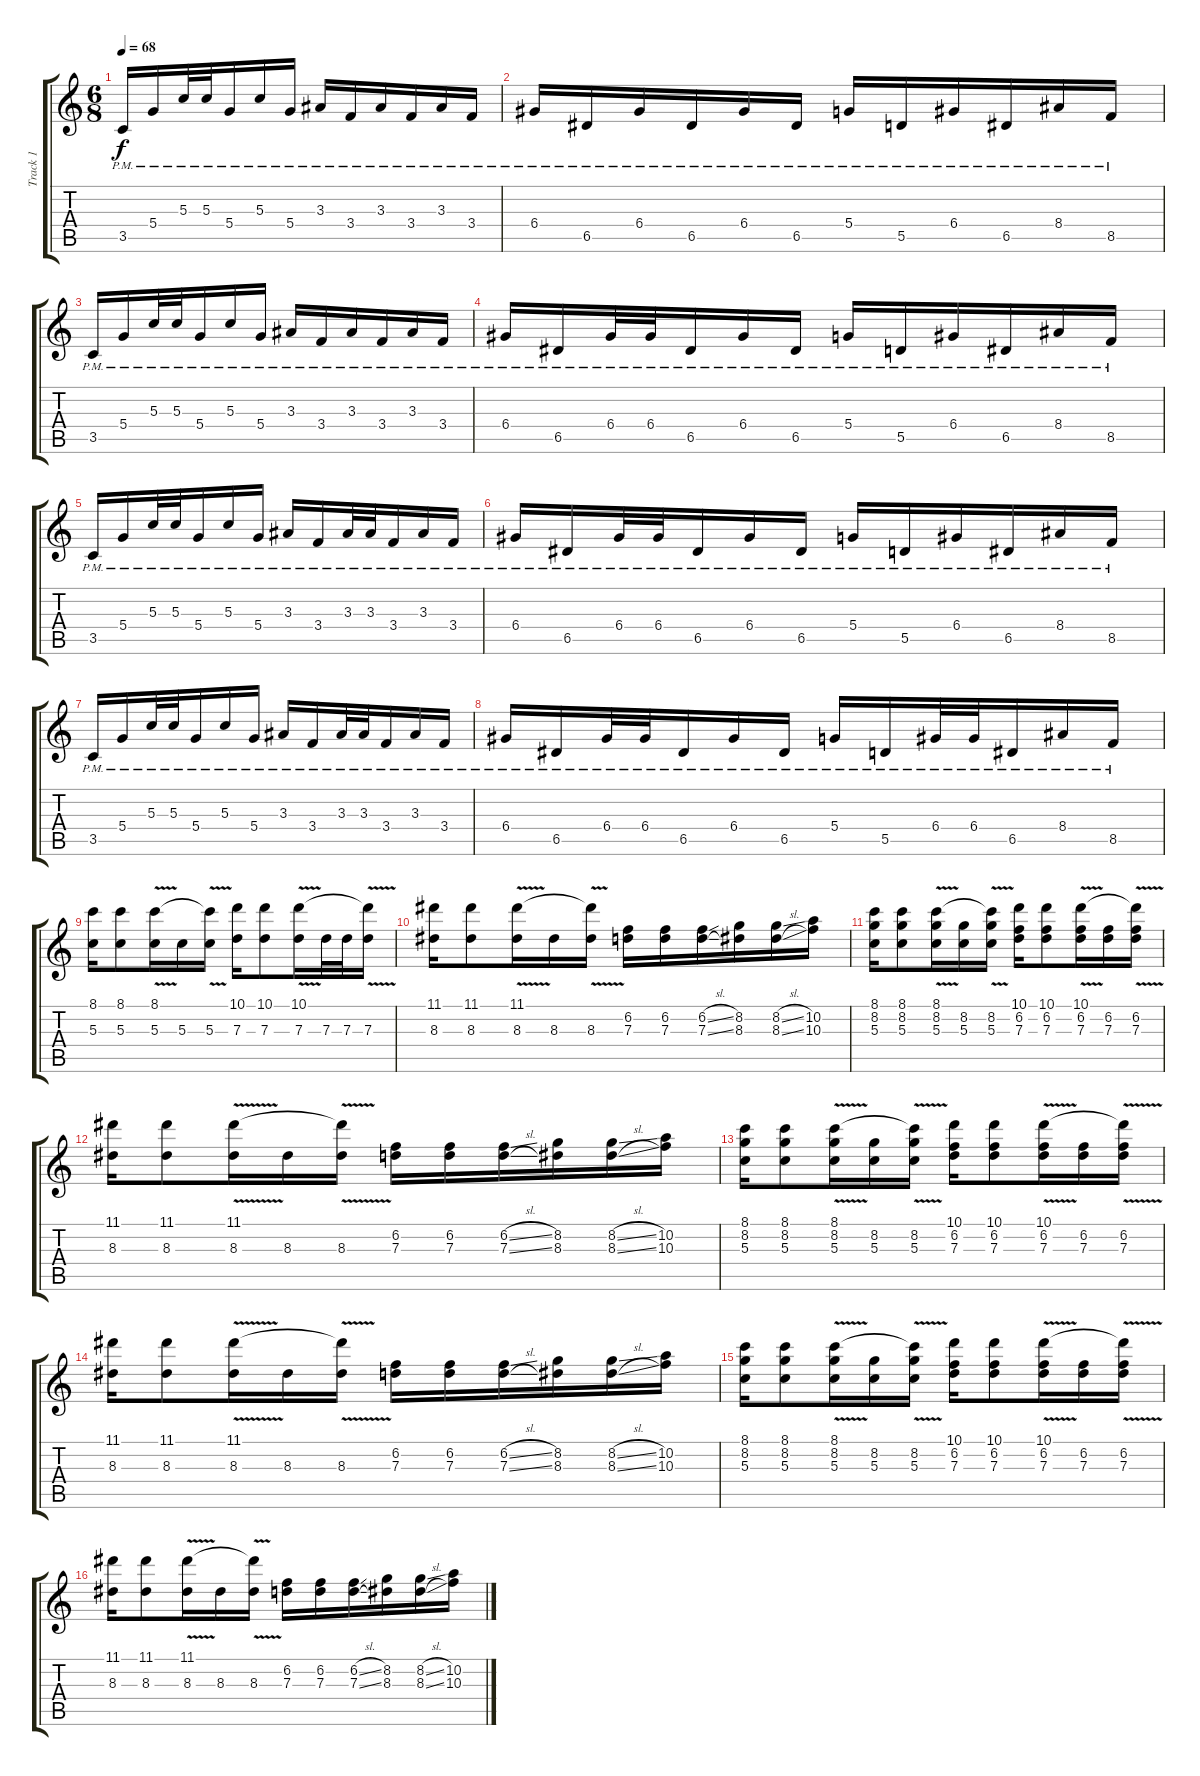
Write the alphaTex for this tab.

\track ("Track 1" "Track 1") {instrument electricguitarclean}
\staff {score tabs}
\tuning (E4 B3 G3 D3 A2 E2) {hide}
\ts (6 8)
\tempo 68
\clef g2
\ks c
3.5{pm}.16{dy f} 5.4{pm}.16 5.3{pm}.32 5.3{pm}.32 5.4{pm}.16 5.3{pm}.16 5.4{pm}.16 3.3{pm}.16 3.4{pm}.16 3.3{pm}.16 3.4{pm}.16 3.3{pm}.16 3.4{pm}.16 |
6.4{pm}.16 6.5{pm}.16 6.4{pm}.16 6.5{pm}.16 6.4{pm}.16 6.5{pm}.16 5.4{pm}.16 5.5{pm}.16 6.4{pm}.16 6.5{pm}.16 8.4{pm}.16 8.5{pm}.16 |
3.5{pm}.16 5.4{pm}.16 5.3{pm}.32 5.3{pm}.32 5.4{pm}.16 5.3{pm}.16 5.4{pm}.16 3.3{pm}.16 3.4{pm}.16 3.3{pm}.16 3.4{pm}.16 3.3{pm}.16 3.4{pm}.16 |
6.4{pm}.16 6.5{pm}.16 6.4{pm}.32 6.4{pm}.32 6.5{pm}.16 6.4{pm}.16 6.5{pm}.16 5.4{pm}.16 5.5{pm}.16 6.4{pm}.16 6.5{pm}.16 8.4{pm}.16 8.5{pm}.16 |
3.5{pm}.16 5.4{pm}.16 5.3{pm}.32 5.3{pm}.32 5.4{pm}.16 5.3{pm}.16 5.4{pm}.16 3.3{pm}.16 3.4{pm}.16 3.3{pm}.32 3.3{pm}.32 3.4{pm}.16 3.3{pm}.16 3.4{pm}.16 |
6.4{pm}.16 6.5{pm}.16 6.4{pm}.32 6.4{pm}.32 6.5{pm}.16 6.4{pm}.16 6.5{pm}.16 5.4{pm}.16 5.5{pm}.16 6.4{pm}.16 6.5{pm}.16 8.4{pm}.16 8.5{pm}.16 |
3.5{pm}.16 5.4{pm}.16 5.3{pm}.32 5.3{pm}.32 5.4{pm}.16 5.3{pm}.16 5.4{pm}.16 3.3{pm}.16 3.4{pm}.16 3.3{pm}.32 3.3{pm}.32 3.4{pm}.16 3.3{pm}.16 3.4{pm}.16 |
6.4{pm}.16 6.5{pm}.16 6.4{pm}.32 6.4{pm}.32 6.5{pm}.16 6.4{pm}.16 6.5{pm}.16 5.4{pm}.16 5.5{pm}.16 6.4{pm}.32 6.4{pm}.32 6.5{pm}.16 8.4{pm}.16 8.5{pm}.16 |
(8.1 5.3).16 (8.1 5.3).8 (8.1{v} 5.3).16 5.3.16 (8.1{t} 5.3).16 (10.1 7.3).16 (10.1 7.3).8 (10.1{v} 7.3).16 7.3.32 7.3.32 (10.1{t} 7.3).16 |
(11.1 8.3).16 (11.1 8.3).8 (11.1{v} 8.3).16 8.3.16 (11.1{t} 8.3).16 (6.2 7.3).16 (6.2 7.3).16 (6.2{sl} 7.3{sl}).16 (8.2 8.3).16 (8.2{sl} 8.3{sl}).16 (10.2 10.3).16 |
(8.1 8.2 5.3).16 (8.1 8.2 5.3).8 (8.1{v} 8.2 5.3).16 (8.2 5.3).16 (8.1{t} 8.2 5.3).16 (10.1 6.2 7.3).16 (10.1 6.2 7.3).8 (10.1{v} 6.2 7.3).16 (6.2 7.3).16 (10.1{t} 6.2 7.3).16 |
(11.1 8.3).16 (11.1 8.3).8 (11.1{v} 8.3).16 8.3.16 (11.1{t} 8.3).16 (6.2 7.3).16 (6.2 7.3).16 (6.2{sl} 7.3{sl}).16 (8.2 8.3).16 (8.2{sl} 8.3{sl}).16 (10.2 10.3).16 |
(8.1 8.2 5.3).16 (8.1 8.2 5.3).8 (8.1{v} 8.2 5.3).16 (8.2 5.3).16 (8.1{t} 8.2 5.3).16 (10.1 6.2 7.3).16 (10.1 6.2 7.3).8 (10.1{v} 6.2 7.3).16 (6.2 7.3).16 (10.1{t} 6.2 7.3).16 |
(11.1 8.3).16 (11.1 8.3).8 (11.1{v} 8.3).16 8.3.16 (11.1{t} 8.3).16 (6.2 7.3).16 (6.2 7.3).16 (6.2{sl} 7.3{sl}).16 (8.2 8.3).16 (8.2{sl} 8.3{sl}).16 (10.2 10.3).16 |
(8.1 8.2 5.3).16 (8.1 8.2 5.3).8 (8.1{v} 8.2 5.3).16 (8.2 5.3).16 (8.1{t} 8.2 5.3).16 (10.1 6.2 7.3).16 (10.1 6.2 7.3).8 (10.1{v} 6.2 7.3).16 (6.2 7.3).16 (10.1{t} 6.2 7.3).16 |
(11.1 8.3).16 (11.1 8.3).8 (11.1{v} 8.3).16 8.3.16 (11.1{t} 8.3).16 (6.2 7.3).16 (6.2 7.3).16 (6.2{sl} 7.3{sl}).16 (8.2 8.3).16 (8.2{sl} 8.3{sl}).16 (10.2 10.3).16
